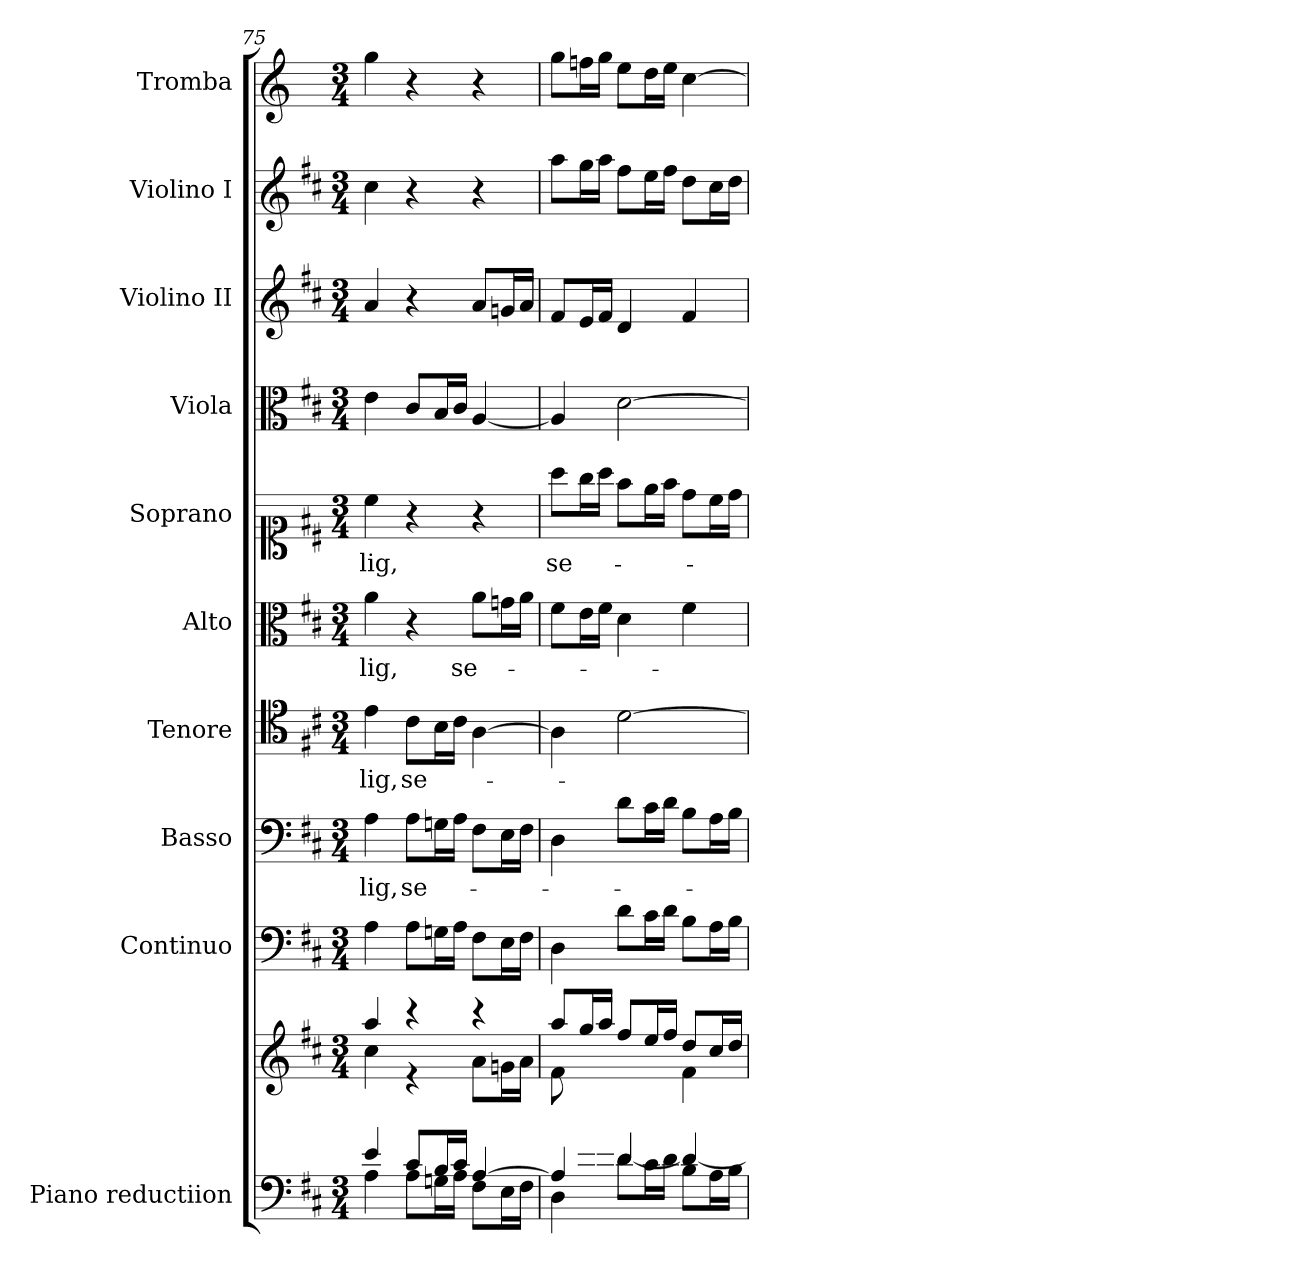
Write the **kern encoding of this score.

**kern	**kern	**kern	**kern	**text	**kern	**text	**kern	**text	**kern	**text	**kern	**kern	**kern	**kern
*part10	*part10	*part9	*part8	*part8	*part7	*part7	*part6	*part6	*part5	*part5	*part4	*part3	*part2	*part1
*staff11	*staff10	*staff9	*staff8	*staff8	*staff7	*staff7	*staff6	*staff6	*staff5	*staff5	*staff4	*staff3	*staff2	*staff1
*I"Piano reductiion	*	*I"Continuo	*I"Basso	*	*I"Tenore	*	*I"Alto	*	*I"Soprano	*	*I"Viola	*I"Violino II	*I"Violino I	*I"Tromba
*I'Pno	*	*	*	*	*	*	*	*	*	*	*I'Vla	*I'Vln	*I'Vln	*
!!LO:PB:g=z
*clefF4	*clefG2	*clefF4	*clefF4	*	*clefC4	*	*clefC3	*	*clefC1	*	*clefC3	*clefG2	*clefG2	*clefG2
*	*	*	*	*	*	*	*	*	*	*	*	*	*	*ITrd-1c-2
*k[f#c#]	*k[f#c#]	*k[f#c#]	*k[f#c#]	*	*k[f#c#]	*	*k[f#c#]	*	*k[f#c#]	*	*k[f#c#]	*k[f#c#]	*k[f#c#]	*k[f#c#]
*M3/4	*M3/4	*M3/4	*M3/4	*	*M3/4	*	*M3/4	*	*M3/4	*	*M3/4	*M3/4	*M3/4	*M3/4
=75	=75	=75	=75	=75	=75	=75	=75	=75	=75	=75	=75	=75	=75	=75
*^	*^	*	*	*	*	*	*	*	*	*	*	*	*	*
!	!	!	!	!	!	!LO:LY:b	!	!LO:LY:b	!	!LO:LY:b	!	!LO:LY:b	!	!	!	!
4e/	4A\	4aa/	4cc#\	4A\	4A\	-lig,	4e\	-lig,	4a\	-lig,	4cc#\	-lig,	4e\	4a/	4cc#\	4aa\
!	!	!	!	!	!	!LO:LY:b	!	!LO:LY:b	!	!	!	!	!	!	!	!
8c#/L	8A\L	4r	4r	8A\L	8A\L	se-	8c#\L	se-	4r	.	4r	.	8c#/L	4r	4r	4r
16B/L	16Gn\L	.	.	16Gn\L	16Gn\L	.	16B\L	.	.	.	.	.	16B/L	.	.	.
16c#/JJ	16A\JJ	.	.	16A\JJ	16A\JJ	.	16c#\JJ	.	.	.	.	.	16c#/JJ	.	.	.
!	!	!	!	!	!	!	!	!	!	!LO:LY:b	!	!	!	!	!	!
[4A/	8F#\L	4r	8a\L	8F#\L	8F#\L	.	[4A\	.	8a\L	se-	4r	.	[4A/	8a/L	4r	4r
.	16E\L	.	16gn\L	16E\L	16E\L	.	.	.	16gn\L	.	.	.	.	16gn/L	.	.
.	16F#\JJ	.	16a\JJ	16F#\JJ	16F#\JJ	.	.	.	16a\JJ	.	.	.	.	16a/JJ	.	.
=76	=76	=76	=76	=76	=76	=76	=76	=76	=76	=76	=76	=76	=76	=76	=76	=76
*	*^	*	*	*	*	*	*	*	*	*	*	*	*	*	*	*
!	!	!	!	!	!	!	!	!	!	!	!	!	!LO:LY:b	!	!	!	!
8ryy	4A/]	4D\	8aa/L	8f#\L	4D\	4D\	.	4A\]	.	8f#\L	.	8aa\L	se-	4A/]	8f#/L	8aa\L	8aa\L
16e/L	.	.	16gg/L	8ryy	.	.	.	.	.	16e\L	.	16gg\L	.	.	16e/L	16gg\L	16ggn\L
16f#/JJ	.	.	16aa/JJ	.	.	.	.	.	.	16f#\JJ	.	16aa\JJ	.	.	16f#/JJ	16aa\JJ	16aa\JJ
2ryy	[4d/	8d\L	8ff#/L	4ryy	8d\L	8d\L	.	[2d\	.	4d\	.	8ff#\L	.	[2d\	4d/	8ff#\L	8ff#\L
.	.	16c#\L	16ee/L	.	16c#\L	16c#\L	.	.	.	.	.	16ee\L	.	.	.	16ee\L	16ee\L
.	.	16d\JJ	16ff#/JJ	.	16d\JJ	16d\JJ	.	.	.	.	.	16ff#\JJ	.	.	.	16ff#\JJ	16ff#\JJ
.	4d/_	8B\L	8dd/L	4f#\	8B\L	8B\L	.	.	.	4f#\	.	8dd\L	.	.	4f#/	8dd\L	[4dd\
.	.	16A\L	16cc#/L	.	16A\L	16A\L	.	.	.	.	.	16cc#\L	.	.	.	16cc#\L	.
.	.	16B\JJ	16dd/JJ	.	16B\JJ	16B\JJ	.	.	.	.	.	16dd\JJ	.	.	.	16dd\JJ	.
*v	*v	*v	*	*	*	*	*	*	*	*	*	*	*	*	*	*	*
*	*v	*v	*	*	*	*	*	*	*	*	*	*	*	*	*
=	=	=	=	=	=	=	=	=	=	=	=	=	=	=
*-	*-	*-	*-	*-	*-	*-	*-	*-	*-	*-	*-	*-	*-	*-
